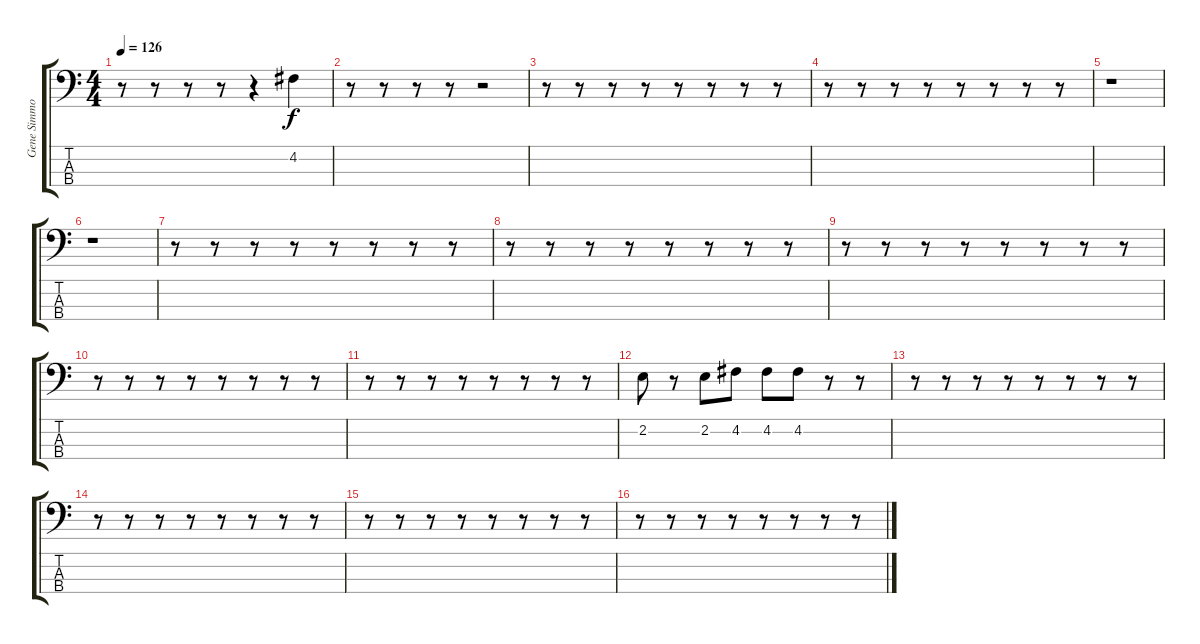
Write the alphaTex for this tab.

\track ("Gene Simmons" "Gene Simmo") {instrument electricbasspick}
\staff {score tabs}
\tuning (G2 D2 A1 E1) {hide}
\ts (4 4)
\tempo 126
\clef f4
\ks c
r.8{dy f} r.8 r.8 r.8 r.4 4.2.4 |
r.8 r.8 r.8 r.8 r.2 |
r.8 r.8 r.8 r.8 r.8 r.8 r.8 r.8 |
r.8 r.8 r.8 r.8 r.8 r.8 r.8 r.8 |
r.1 |
r.1 |
r.8 r.8 r.8 r.8 r.8 r.8 r.8 r.8 |
r.8 r.8 r.8 r.8 r.8 r.8 r.8 r.8 |
r.8 r.8 r.8 r.8 r.8 r.8 r.8 r.8 |
r.8 r.8 r.8 r.8 r.8 r.8 r.8 r.8 |
r.8 r.8 r.8 r.8 r.8 r.8 r.8 r.8 |
2.2.8 r.8 2.2.8 4.2.8 4.2.8 4.2.8 r.8 r.8 |
r.8 r.8 r.8 r.8 r.8 r.8 r.8 r.8 |
r.8 r.8 r.8 r.8 r.8 r.8 r.8 r.8 |
r.8 r.8 r.8 r.8 r.8 r.8 r.8 r.8 |
r.8 r.8 r.8 r.8 r.8 r.8 r.8 r.8
